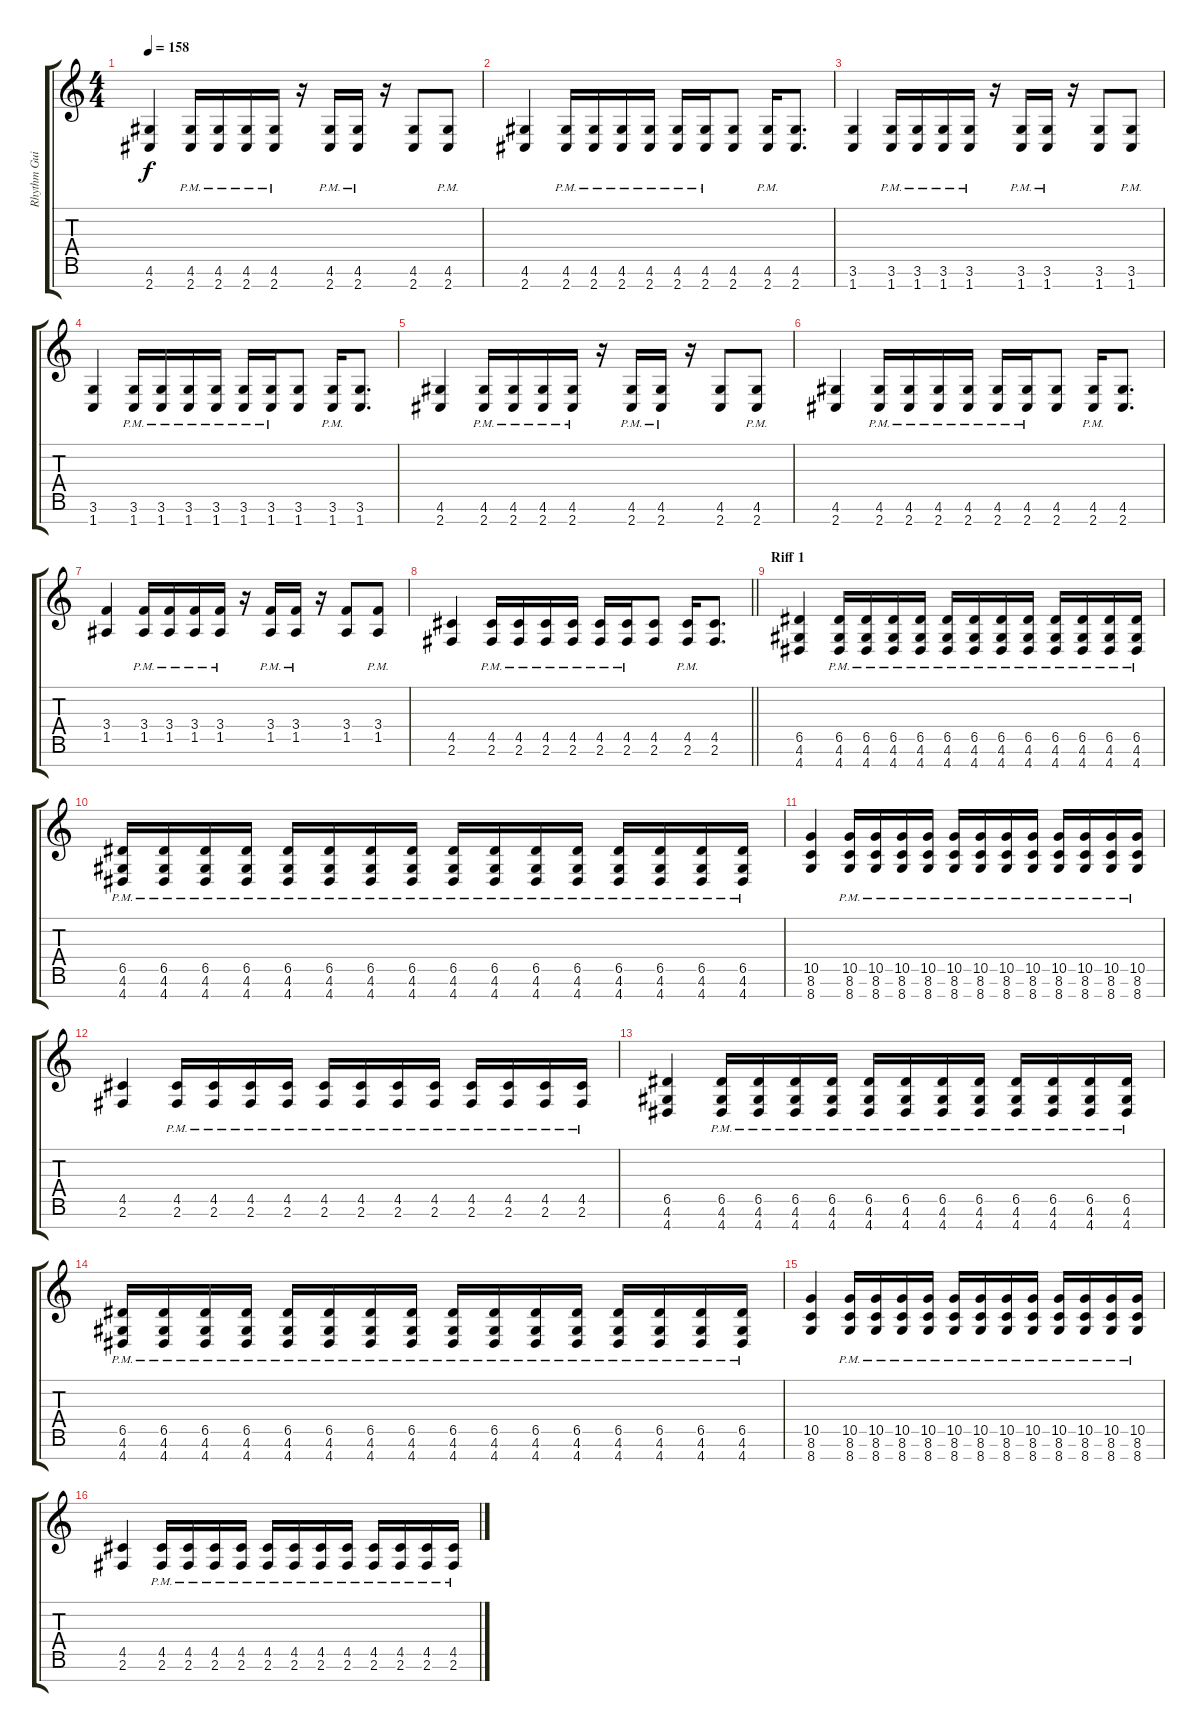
\track ("Rhythm Guitar 1" "Rhythm Gui") {instrument distortionguitar}
\staff {score tabs}
\tuning (E4 B3 G3 D3 A2 E2 B1) {hide}
\ts (4 4)
\tempo 158
\clef g2
\ks c
(4.6 2.7).4{dy f} (4.6{pm} 2.7{pm}).16 (4.6{pm} 2.7{pm}).16 (4.6{pm} 2.7{pm}).16 (4.6{pm} 2.7{pm}).16 r.16 (4.6{pm} 2.7{pm}).16 (4.6{pm} 2.7{pm}).16 r.16 (4.6 2.7).8 (4.6{pm} 2.7{pm}).8 |
(4.6 2.7).4 (4.6{pm} 2.7{pm}).16 (4.6{pm} 2.7{pm}).16 (4.6{pm} 2.7{pm}).16 (4.6{pm} 2.7{pm}).16 (4.6{pm} 2.7{pm}).16 (4.6{pm} 2.7{pm}).16 (4.6 2.7).8 (4.6{pm} 2.7{pm}).16 (4.6 2.7).8{d} |
(3.6 1.7).4 (3.6{pm} 1.7{pm}).16 (3.6{pm} 1.7{pm}).16 (3.6{pm} 1.7{pm}).16 (3.6{pm} 1.7{pm}).16 r.16 (3.6{pm} 1.7{pm}).16 (3.6{pm} 1.7{pm}).16 r.16 (3.6 1.7).8 (3.6{pm} 1.7{pm}).8 |
(3.6 1.7).4 (3.6{pm} 1.7{pm}).16 (3.6{pm} 1.7{pm}).16 (3.6{pm} 1.7{pm}).16 (3.6{pm} 1.7{pm}).16 (3.6{pm} 1.7{pm}).16 (3.6{pm} 1.7{pm}).16 (3.6 1.7).8 (3.6{pm} 1.7{pm}).16 (3.6 1.7).8{d} |
(4.6 2.7).4 (4.6{pm} 2.7{pm}).16 (4.6{pm} 2.7{pm}).16 (4.6{pm} 2.7{pm}).16 (4.6{pm} 2.7{pm}).16 r.16 (4.6{pm} 2.7{pm}).16 (4.6{pm} 2.7{pm}).16 r.16 (4.6 2.7).8 (4.6{pm} 2.7{pm}).8 |
(4.6 2.7).4 (4.6{pm} 2.7{pm}).16 (4.6{pm} 2.7{pm}).16 (4.6{pm} 2.7{pm}).16 (4.6{pm} 2.7{pm}).16 (4.6{pm} 2.7{pm}).16 (4.6{pm} 2.7{pm}).16 (4.6 2.7).8 (4.6{pm} 2.7{pm}).16 (4.6 2.7).8{d} |
(3.4 1.5).4 (3.4{pm} 1.5{pm}).16 (3.4{pm} 1.5{pm}).16 (3.4{pm} 1.5{pm}).16 (3.4{pm} 1.5{pm}).16 r.16 (3.4{pm} 1.5{pm}).16 (3.4{pm} 1.5{pm}).16 r.16 (3.4 1.5).8 (3.4{pm} 1.5{pm}).8 |
\barLineRight lightlight
(4.5 2.6).4 (4.5{pm} 2.6{pm}).16 (4.5{pm} 2.6{pm}).16 (4.5{pm} 2.6{pm}).16 (4.5{pm} 2.6{pm}).16 (4.5{pm} 2.6{pm}).16 (4.5{pm} 2.6{pm}).16 (4.5 2.6).8 (4.5{pm} 2.6{pm}).16 (4.5 2.6).8{d} |
\section ("" "Riff 1")
(6.5 4.6 4.7).4 (6.5{pm} 4.6{pm} 4.7{pm}).16 (6.5{pm} 4.6{pm} 4.7{pm}).16 (6.5{pm} 4.6{pm} 4.7{pm}).16 (6.5{pm} 4.6{pm} 4.7{pm}).16 (6.5{pm} 4.6{pm} 4.7{pm}).16 (6.5{pm} 4.6{pm} 4.7{pm}).16 (6.5{pm} 4.6{pm} 4.7{pm}).16 (6.5{pm} 4.6{pm} 4.7{pm}).16 (6.5{pm} 4.6{pm} 4.7{pm}).16 (6.5{pm} 4.6{pm} 4.7{pm}).16 (6.5{pm} 4.6{pm} 4.7{pm}).16 (6.5{pm} 4.6{pm} 4.7{pm}).16 |
(6.5{pm} 4.6{pm} 4.7{pm}).16 (6.5{pm} 4.6{pm} 4.7{pm}).16 (6.5{pm} 4.6{pm} 4.7{pm}).16 (6.5{pm} 4.6{pm} 4.7{pm}).16 (6.5{pm} 4.6{pm} 4.7{pm}).16 (6.5{pm} 4.6{pm} 4.7{pm}).16 (6.5{pm} 4.6{pm} 4.7{pm}).16 (6.5{pm} 4.6{pm} 4.7{pm}).16 (6.5{pm} 4.6{pm} 4.7{pm}).16 (6.5{pm} 4.6{pm} 4.7{pm}).16 (6.5{pm} 4.6{pm} 4.7{pm}).16 (6.5{pm} 4.6{pm} 4.7{pm}).16 (6.5{pm} 4.6{pm} 4.7{pm}).16 (6.5{pm} 4.6{pm} 4.7{pm}).16 (6.5{pm} 4.6{pm} 4.7{pm}).16 (6.5{pm} 4.6{pm} 4.7{pm}).16 |
(10.5 8.6 8.7).4 (10.5{pm} 8.6{pm} 8.7{pm}).16 (10.5{pm} 8.6{pm} 8.7{pm}).16 (10.5{pm} 8.6{pm} 8.7{pm}).16 (10.5{pm} 8.6{pm} 8.7{pm}).16 (10.5{pm} 8.6{pm} 8.7{pm}).16 (10.5{pm} 8.6{pm} 8.7{pm}).16 (10.5{pm} 8.6{pm} 8.7{pm}).16 (10.5{pm} 8.6{pm} 8.7{pm}).16 (10.5{pm} 8.6{pm} 8.7{pm}).16 (10.5{pm} 8.6{pm} 8.7{pm}).16 (10.5{pm} 8.6{pm} 8.7{pm}).16 (10.5{pm} 8.6{pm} 8.7{pm}).16 |
(4.5 2.6).4 (4.5{pm} 2.6{pm}).16 (4.5{pm} 2.6{pm}).16 (4.5{pm} 2.6{pm}).16 (4.5{pm} 2.6{pm}).16 (4.5{pm} 2.6{pm}).16 (4.5{pm} 2.6{pm}).16 (4.5{pm} 2.6{pm}).16 (4.5{pm} 2.6{pm}).16 (4.5{pm} 2.6{pm}).16 (4.5{pm} 2.6{pm}).16 (4.5{pm} 2.6{pm}).16 (4.5{pm} 2.6{pm}).16 |
(6.5 4.6 4.7).4 (6.5{pm} 4.6{pm} 4.7{pm}).16 (6.5{pm} 4.6{pm} 4.7{pm}).16 (6.5{pm} 4.6{pm} 4.7{pm}).16 (6.5{pm} 4.6{pm} 4.7{pm}).16 (6.5{pm} 4.6{pm} 4.7{pm}).16 (6.5{pm} 4.6{pm} 4.7{pm}).16 (6.5{pm} 4.6{pm} 4.7{pm}).16 (6.5{pm} 4.6{pm} 4.7{pm}).16 (6.5{pm} 4.6{pm} 4.7{pm}).16 (6.5{pm} 4.6{pm} 4.7{pm}).16 (6.5{pm} 4.6{pm} 4.7{pm}).16 (6.5{pm} 4.6{pm} 4.7{pm}).16 |
(6.5{pm} 4.6{pm} 4.7{pm}).16 (6.5{pm} 4.6{pm} 4.7{pm}).16 (6.5{pm} 4.6{pm} 4.7{pm}).16 (6.5{pm} 4.6{pm} 4.7{pm}).16 (6.5{pm} 4.6{pm} 4.7{pm}).16 (6.5{pm} 4.6{pm} 4.7{pm}).16 (6.5{pm} 4.6{pm} 4.7{pm}).16 (6.5{pm} 4.6{pm} 4.7{pm}).16 (6.5{pm} 4.6{pm} 4.7{pm}).16 (6.5{pm} 4.6{pm} 4.7{pm}).16 (6.5{pm} 4.6{pm} 4.7{pm}).16 (6.5{pm} 4.6{pm} 4.7{pm}).16 (6.5{pm} 4.6{pm} 4.7{pm}).16 (6.5{pm} 4.6{pm} 4.7{pm}).16 (6.5{pm} 4.6{pm} 4.7{pm}).16 (6.5{pm} 4.6{pm} 4.7{pm}).16 |
(10.5 8.6 8.7).4 (10.5{pm} 8.6{pm} 8.7{pm}).16 (10.5{pm} 8.6{pm} 8.7{pm}).16 (10.5{pm} 8.6{pm} 8.7{pm}).16 (10.5{pm} 8.6{pm} 8.7{pm}).16 (10.5{pm} 8.6{pm} 8.7{pm}).16 (10.5{pm} 8.6{pm} 8.7{pm}).16 (10.5{pm} 8.6{pm} 8.7{pm}).16 (10.5{pm} 8.6{pm} 8.7{pm}).16 (10.5{pm} 8.6{pm} 8.7{pm}).16 (10.5{pm} 8.6{pm} 8.7{pm}).16 (10.5{pm} 8.6{pm} 8.7{pm}).16 (10.5{pm} 8.6{pm} 8.7{pm}).16 |
(4.5 2.6).4 (4.5{pm} 2.6{pm}).16 (4.5{pm} 2.6{pm}).16 (4.5{pm} 2.6{pm}).16 (4.5{pm} 2.6{pm}).16 (4.5{pm} 2.6{pm}).16 (4.5{pm} 2.6{pm}).16 (4.5{pm} 2.6{pm}).16 (4.5{pm} 2.6{pm}).16 (4.5{pm} 2.6{pm}).16 (4.5{pm} 2.6{pm}).16 (4.5{pm} 2.6{pm}).16 (4.5{pm} 2.6{pm}).16
